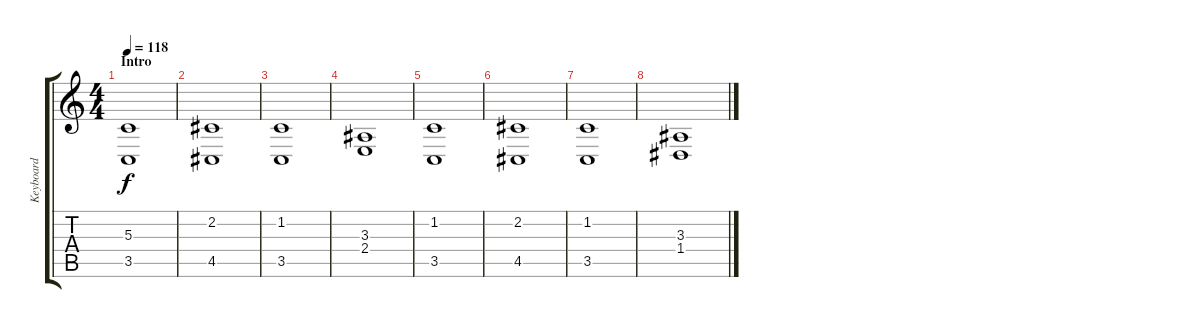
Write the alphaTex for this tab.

\track ("Keyboard" "Keyboard") {instrument voiceoohs}
\staff {score tabs}
\tuning (E4 B3 G3 D3 A2 E2) {hide}
\ts (4 4)
\section ("" "Intro")
\tempo 118
\clef g2
\ks c
(5.3 3.5).1{dy f instrument voiceoohs} |
(2.2 4.5).1 |
(1.2 3.5).1 |
(3.3 2.4).1 |
(1.2 3.5).1 |
(2.2 4.5).1 |
(1.2 3.5).1 |
(3.3 1.4).1
